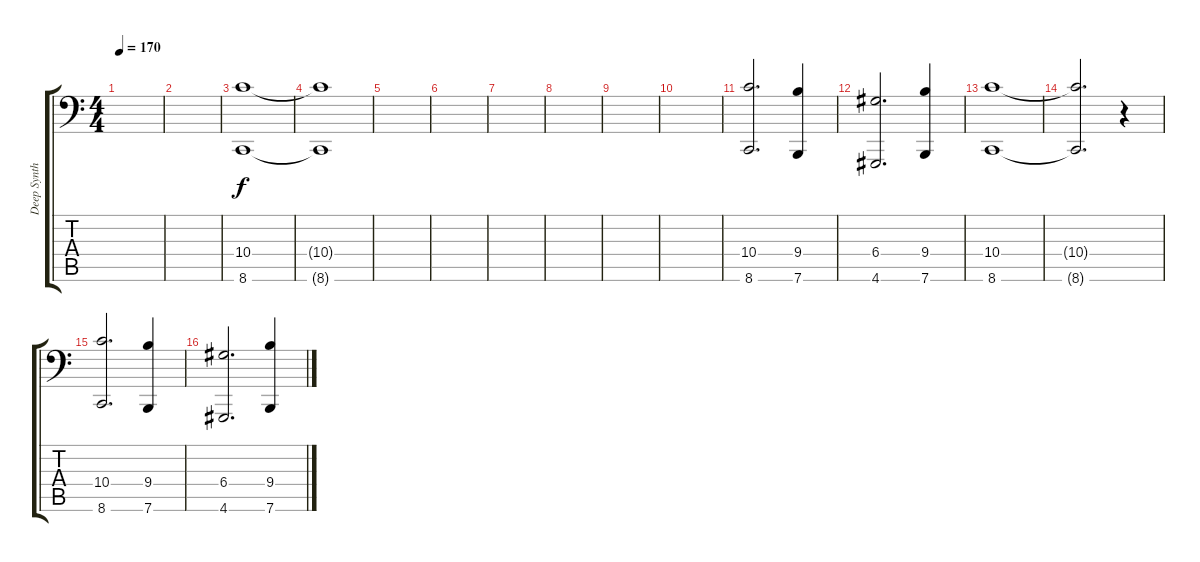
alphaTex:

\track ("Deep Synth." "Deep Synth") {instrument stringensemble1}
\staff {score tabs}
\tuning (E4 B3 G3 D3 A2 E1) {hide}
\ts (4 4)
\tempo 170
\clef f4
\ks c
|
|
(10.4 8.6).1 |
(10.4{t} 8.6{t}).1 |
|
|
|
|
|
|
(10.4 8.6).2{d} (9.4 7.6).4 |
(6.4 4.6).2{d} (9.4 7.6).4 |
(10.4 8.6).1 |
(10.4{t} 8.6{t}).2{d} r.4 |
(10.4 8.6).2{d} (9.4 7.6).4 |
(6.4 4.6).2{d} (9.4 7.6).4
